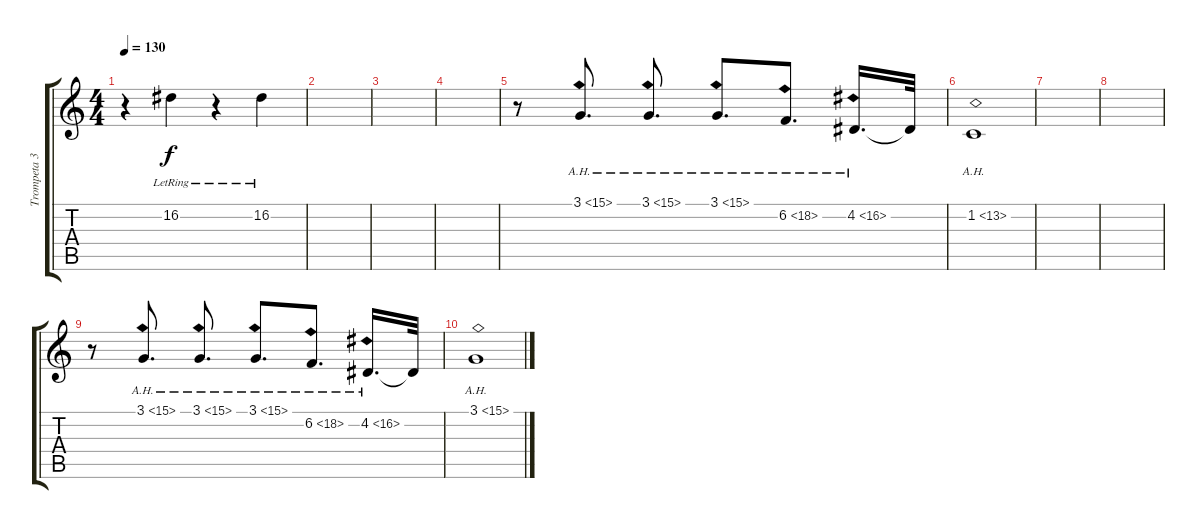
\track ("Trompeta 3 /  Efectos 1" "Trompeta 3") {instrument trombone}
\staff {score tabs}
\tuning (E4 B3 G3 D3 A2 E2) {hide}
\ts (4 4)
\tempo 130
\clef g2
\ks c
r.4{dy f} 16.2{lr}.4 r.4 16.2{lr}.4 |
|
|
|
r.8{volume 9 instrument accordion} 3.1{ah 12}.8{d} 3.1{ah 12}.8{d} 3.1{ah 12}.8{d} 6.2{ah 12}.8{d} 4.2{ah 12}.16{d} 4.2{t}.32 |
1.2{ah 12}.1 |
|
|
r.8 3.1{ah 12}.8{d volume 7 instrument tuba} 3.1{ah 12}.8{d} 3.1{ah 12}.8{d} 6.2{ah 12}.8{d} 4.2{ah 12}.16{d} 4.2{t}.32 |
3.1{ah 12}.1
